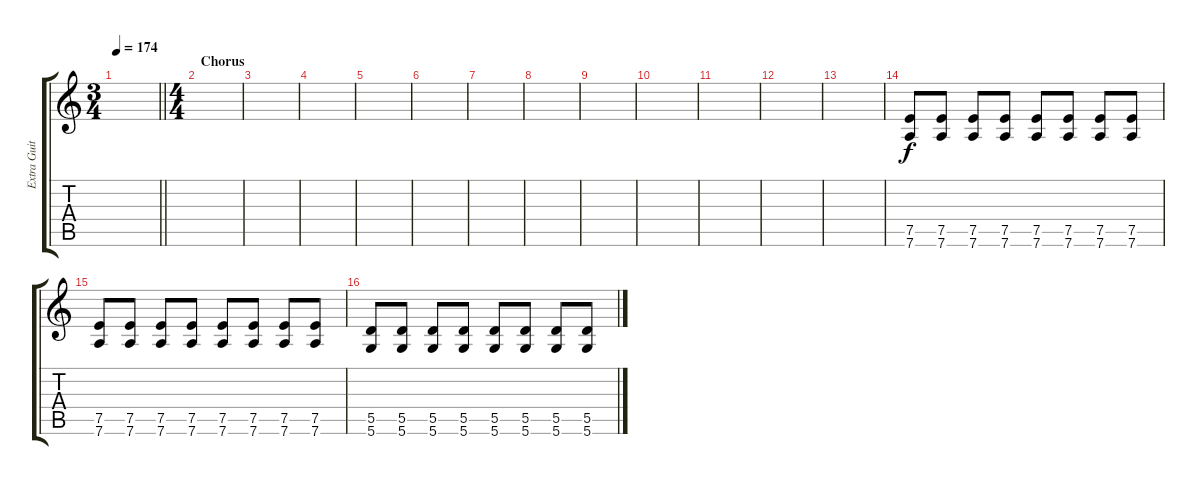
\track ("Extra Guitar" "Extra Guit") {instrument distortionguitar}
\staff {score tabs}
\tuning (E4 B3 G3 D3 A2 D2) {hide}
\ts (3 4)
\tempo 174
\clef g2
\barLineRight lightlight
\ks c
|
\ts (4 4)
\section ("" "Chorus")
|
|
|
|
|
|
|
|
|
|
|
|
(7.5 7.6).8{volume 10 balance 2} (7.5 7.6).8 (7.5 7.6).8 (7.5 7.6).8 (7.5 7.6).8 (7.5 7.6).8 (7.5 7.6).8 (7.5 7.6).8 |
(7.5 7.6).8 (7.5 7.6).8 (7.5 7.6).8 (7.5 7.6).8 (7.5 7.6).8 (7.5 7.6).8 (7.5 7.6).8 (7.5 7.6).8 |
(5.5 5.6).8 (5.5 5.6).8 (5.5 5.6).8 (5.5 5.6).8 (5.5 5.6).8 (5.5 5.6).8 (5.5 5.6).8 (5.5 5.6).8
